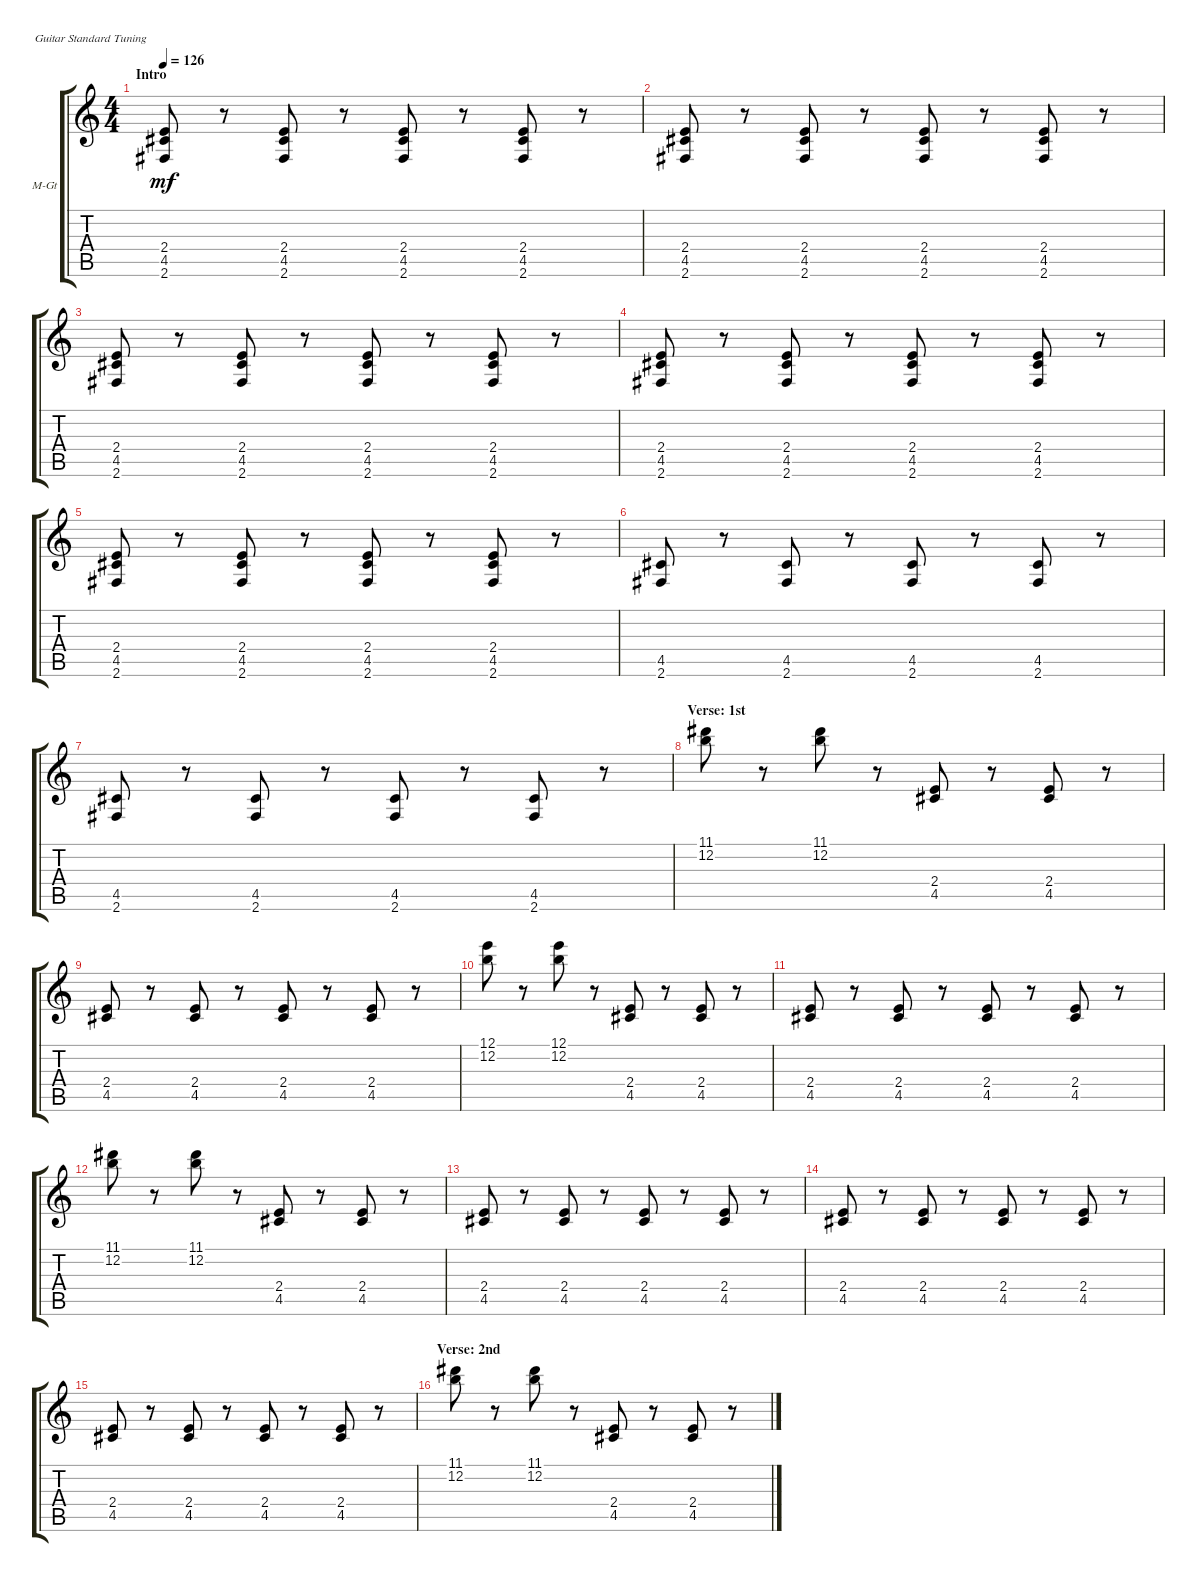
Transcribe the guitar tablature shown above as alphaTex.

\defaultSystemsLayout 4
\bracketExtendMode groupsimilarinstruments
\firstSystemTrackNameOrientation horizontal
\otherSystemsTrackNameOrientation horizontal
\track ("Muted Guitar" "M-Gt") {instrument acousticguitarsteel}
\staff {score tabs}
\tuning (E4 B3 G3 D3 A2 E2)
\ts (4 4)
\section ("" "Intro")
\tempo 126
\clef g2
\ks c
(2.6 4.5 2.4).8{dy mf instrument acousticguitarsteel} r.8 (2.6 4.5 2.4).8 r.8 (2.6 4.5 2.4).8 r.8 (2.6 4.5 2.4).8 r.8 |
\scale
0.485477 (2.6 4.5 2.4).8 r.8 (2.6 4.5 2.4).8 r.8 (2.6 4.5 2.4).8 r.8 (2.6 4.5 2.4).8 r.8 |
\scale
0.257261 (2.6 4.5 2.4).8 r.8 (2.6 4.5 2.4).8 r.8 (2.6 4.5 2.4).8 r.8 (2.6 4.5 2.4).8 r.8 |
\scale
0.257261 (2.6 4.5 2.4).8 r.8 (2.6 4.5 2.4).8 r.8 (2.6 4.5 2.4).8 r.8 (2.6 4.5 2.4).8 r.8 |
\scale
0.333333 (2.6 4.5 2.4).8 r.8 (2.6 4.5 2.4).8 r.8 (2.6 4.5 2.4).8 r.8 (2.6 4.5 2.4).8 r.8 |
\scale
0.333333 (2.6 4.5).8 r.8 (2.6 4.5).8 r.8 (2.6 4.5).8 r.8 (2.6 4.5).8 r.8 |
\scale
0.333333 (2.6 4.5).8 r.8 (2.6 4.5).8 r.8 (2.6 4.5).8 r.8 (2.6 4.5).8 r.8 |
\section ("" "Verse: 1st")
\scale
0.333333 (11.1 12.2).8 r.8 (11.1 12.2).8 r.8 (4.5 2.4).8 r.8 (4.5 2.4).8 r.8 |
\scale
0.333333 (4.5 2.4).8 r.8 (4.5 2.4).8 r.8 (4.5 2.4).8 r.8 (4.5 2.4).8 r.8 |
\scale
0.333333 (12.1 12.2).8 r.8 (12.1 12.2).8 r.8 (4.5 2.4).8 r.8 (4.5 2.4).8 r.8 |
\scale
0.333333 (4.5 2.4).8 r.8 (4.5 2.4).8 r.8 (4.5 2.4).8 r.8 (4.5 2.4).8 r.8 |
\scale
0.333333 (11.1 12.2).8 r.8 (11.1 12.2).8 r.8 (4.5 2.4).8 r.8 (4.5 2.4).8 r.8 |
\scale
0.333333 (4.5 2.4).8 r.8 (4.5 2.4).8 r.8 (4.5 2.4).8 r.8 (4.5 2.4).8 r.8 |
\scale
0.333333 (4.5 2.4).8 r.8 (4.5 2.4).8 r.8 (4.5 2.4).8 r.8 (4.5 2.4).8 r.8 |
\scale
0.333333 (4.5 2.4).8 r.8 (4.5 2.4).8 r.8 (4.5 2.4).8 r.8 (4.5 2.4).8 r.8 |
\section ("" "Verse: 2nd")
\scale
0.333333 (11.1 12.2).8 r.8 (11.1 12.2).8 r.8 (4.5 2.4).8 r.8 (4.5 2.4).8 r.8
